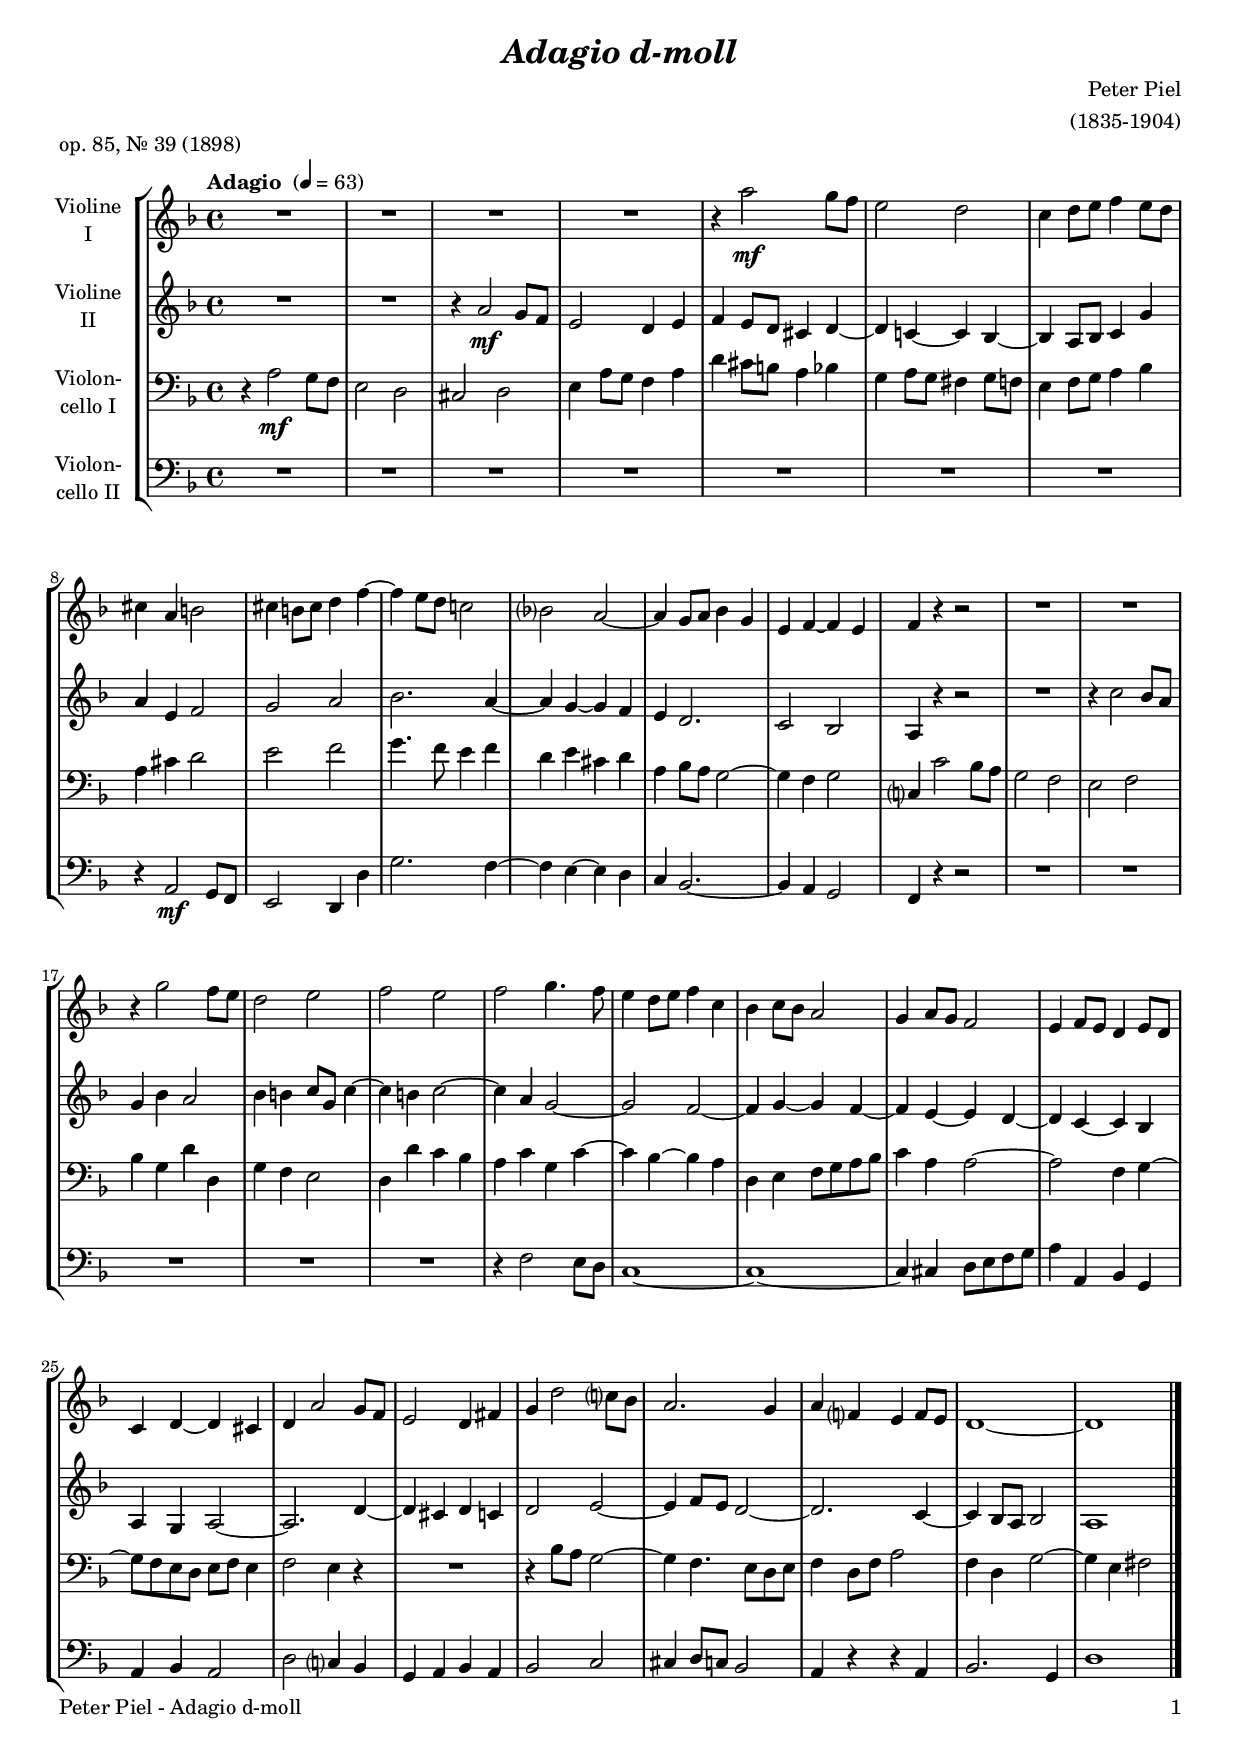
\version "2.22.0"
\include "deutsch.ly"
  
#(set-global-staff-size 18)

\header {
  title     = \markup \bold \italic "Adagio d-moll"
  composer  = "Peter Piel"
  arranger  = "(1835-1904)"
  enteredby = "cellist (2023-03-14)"
  piece     = "op. 85, Nr. 39 (1898)"
}

voiceconsts = {
  \key d \minor
  \time 4/4
  \clef "treble"
%  \numericTimeSignature
  \compressEmptyMeasures
  % Set default beaming for all staves
%  \set Timing.beamExceptions = #'()
%  \set Timing.baseMoment     = #(ly:make-moment 1 4)
%  \set Timing.beatStructure  = #'(1 1 1)
  \tempo "Adagio " 4=63
}

mifl = "flute"
mivl = "violin"
miba = "cello"
mipz = "pizzicato strings"

atem = \mark \markup \box \italic "a tempo"
piul = \mark \markup \box \italic "più lento"
prit = \mark \markup \box \italic "poco rit."

va = \relative c''' {
  \voiceconsts

  R1*4
  r4 a2\mf g8 f
  e2 d
  c4 d8 e f4 e8 d
  cis4 a h2

  cis4 h8 cis d4 f~
  f e8 d c!2
  b? a~
  a4 g8 a b4 g
  e f~ f e
  f r r2
  R1*2

  r4 g'2 f8 e
  d2 e
  f e
  f g4. f8
  e4 d8 e f4 c
  b c8 b a2
  g4 a8 g f2
  e4 f8 e d4 e8 d

  c4 d~ d cis
  d a'2 g8 f
  e2 d4 fis
  g d'2 c?8 b
  a2. g4
  a f? e f8 e
  d1~
  d \bar "|."
}

vb = \relative c'' {
  \voiceconsts

  R1*2
  r4 a2\mf g8 f
  e2 d4 e
  f e8 d cis4 d~
  d c!~ c b~
  b a8 b c4 g'
  a e f2

  g a
  b2. a4~
  a g~ g f
  e d2.
  c2 b
  a4 r r2
  R1
  r4 c'2 b8 a

  g4 b a2
  b4 h c8 g c4~
  c h c2~
  c4 a g2~
  g f~
  f4 g~ g f~
  f e~ e d~
  d c~ c b

  a g a2~
  a2. d4~
  d cis d c
  d2 e~
  e4 f8 e d2~
  d2. c4~
  c b8 a b2
  a1 \bar "|."
}

vc = \relative c' {
  \voiceconsts
  \clef "bass"

  r4 a2\mf g8 f
  e2 d
  cis d
  e4 a8 g f4 a
  d cis8 h a4 b
  g a8 g fis4 g8 f
  e4 f8 g a4 b
  a cis d2

  e f
  g4. f8 e4 f
  d e cis d
  a b8 a g2~
  g4 f g2
  c,?4 c'2 b8 a
  g2 f
  e f

  b4 g d' d,
  g f e2
  d4 d' c b
  a c g c~
  c b~ b a
  d, e f8 g a b
  c4 a a2~
  a f4 g~

  g8 f e d e f e4
  f2 e4 r
  R1
  r4 b'8 a g2~
  g4 f4. e8 d e
  f4 d8 f a2
  f4 d g2~
  g4 e fis2 \bar "|."
}

vd = \relative c {
  \voiceconsts
  \clef "bass"

  R1*7
  r4 a2\mf g8 f

  e2 d4 d'
  g2. f4~
  f e~ e d
  c b2.~
  b4 a g2
  f4 r r2
  R1*5
  r4 f'2 e8 d
  c1~
  c~
  c4 cis d8 e f g
  a4 a, b g

  a b a2
  d c?4 b
  g a b a
  b2 c
  cis4 d8 c b2
  a4 r r a
  b2. g4
  d'1 \bar "|."
}


music = \new StaffGroup <<
      \new Staff {
	\set Staff.midiInstrument = \mivl
	\set Staff.instrumentName = \markup \center-column { "Violine" "I" }
	\transpose d d { \va }
      }

      \new Staff {
	\set Staff.midiInstrument = \mivl
	\set Staff.instrumentName = \markup \center-column { "Violine" "II" }
	\transpose d d { \vb }
      }

      \new Staff {
	\set Staff.midiInstrument = \miba
	\set Staff.instrumentName = \markup \center-column { "Violon-" "cello I" }
	\transpose d d { \vc }
      }

      \new Staff {
	\set Staff.midiInstrument = \miba
	\set Staff.instrumentName = \markup \center-column { "Violon-" "cello II" }
	\transpose d d { \vd }
      }
>>
\book {
   \paper {
    print-page-number = ##t
    print-first-page-number = ##t
    ragged-last-bottom = ##f
    oddHeaderMarkup = \markup \null
    evenHeaderMarkup = \markup \null
    oddFooterMarkup = \markup {
      \fill-line {
        \on-the-fly #print-page-number-check-first
        "Peter Piel - Adagio d-moll" \fromproperty #'page:page-number-string
      }
    }
    evenFooterMarkup = \oddFooterMarkup
  } \score {
    \music
    \layout {}
  }

  \score {
    \unfoldRepeats \music

    \midi {
      \context {
        \Score
      }
    }
  }
}